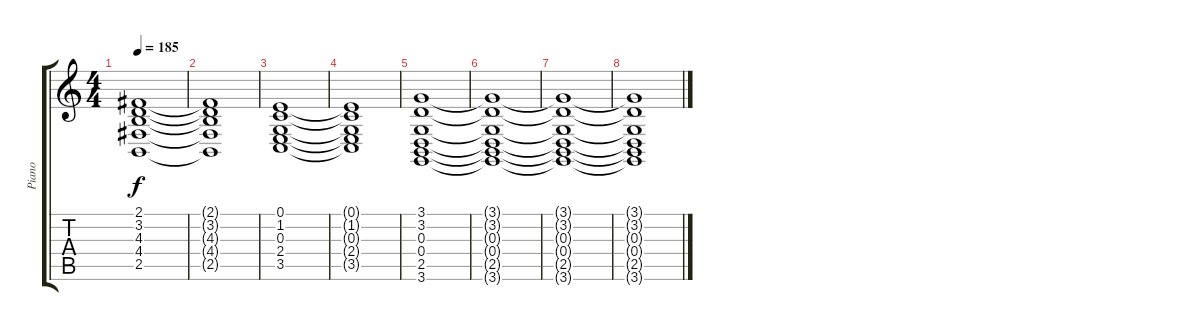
\track ("Piano" "Piano") {instrument acousticgrandpiano}
\staff {score tabs}
\tuning (E4 B3 G3 D3 A2 E2) {hide}
\ts (4 4)
\tempo 185
\clef g2
\ks c
(2.1 3.2 4.3 4.4 2.5).1{dy f} |
(2.1{t} 3.2{t} 4.3{t} 4.4{t} 2.5{t}).1 |
(0.1 1.2 0.3 2.4 3.5).1 |
(0.1{t} 1.2{t} 0.3{t} 2.4{t} 3.5{t}).1 |
(3.1 3.2 0.3 0.4 2.5 3.6).1 |
(3.1{t} 3.2{t} 0.3{t} 0.4{t} 2.5{t} 3.6{t}).1 |
(3.1{t} 3.2{t} 0.3{t} 0.4{t} 2.5{t} 3.6{t}).1 |
(3.1{t} 3.2{t} 0.3{t} 0.4{t} 2.5{t} 3.6{t}).1
